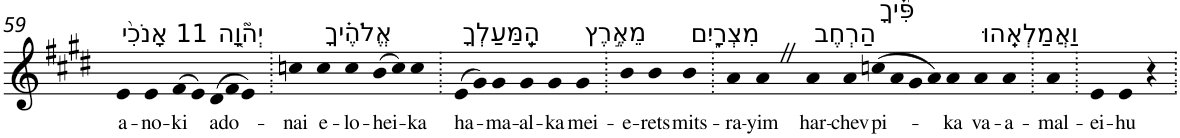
**kern	**text
*part1	*part1
*staff1	*staff1
*I"Piano	*
*I'Pno	*
!!LO:PB:g=z
*clefG2	*
*k[f#c#g#d#]	*
*E:	*
=59	=59
!LO:TX:a:t=11 אָנֹכִ֨י	!
!	!LO:LY:b
4e	a-
!	!LO:LY:b
4e	-no-
!	!LO:LY:b
(>8f#	-ki
8e)	.
*Xtuplet	*
!LO:TX:a:t=יְה֘וָ֤ה	!
!	!LO:LY:b
(>12d#	ado-
12f#	.
12e)	.
=60.	=60.
!	!LO:LY:b
4ccn	-nai
!LO:TX:a:t=אֱלֹהֶ֗יךָ	!
!	!LO:LY:b
4cc	e-
!	!LO:LY:b
4cc	-lo-
!	!LO:LY:b
(>8b	-hei-
8cc)	.
!	!LO:LY:b
4cc	-ka
=61.	=61.
!LO:TX:a:t=הַֽ֭מַּעַלְךָ	!
!	!LO:LY:b
(>8e	ha-
8g#)	.
!	!LO:LY:b
4g#	-ma-
!	!LO:LY:b
4g#	-al-
!	!LO:LY:b
4g#	-ka
!LO:TX:a:t=מֵאֶ֣רֶץ	!
!	!LO:LY:b
4g#	mei-
=62.	=62.
!	!LO:LY:b
4b	-e-
!	!LO:LY:b
4b	-rets
!LO:TX:a:t=מִצְרָ֑יִם	!
!	!LO:LY:b
4b	mits-
=63.	=63.
!	!LO:LY:b
4a	-ra-
!	!LO:LY:b
4aZ	-yim
!LO:TX:a:t=הַרְחֶב	!
!	!LO:LY:b
4a	har-
!	!LO:LY:b
4a	-chev
!LO:TX:a:t=פִּ֝֗יךָ	!
!	!LO:LY:b
(>8ccn	pi-
8a	.
8g#	.
8a)	.
!	!LO:LY:b
4a	-ka
!LO:TX:a:t=וַאֲמַלְאֵֽהוּ	!
!	!LO:LY:b
4a	va-
!	!LO:LY:b
4a	-a-
=64.	=64.
!	!LO:LY:b
4a	-mal-
=65.	=65.
!	!LO:LY:b
4e	-ei-
!	!LO:LY:b
4e	-hu
4r	.
=.	=.
*-	*-
